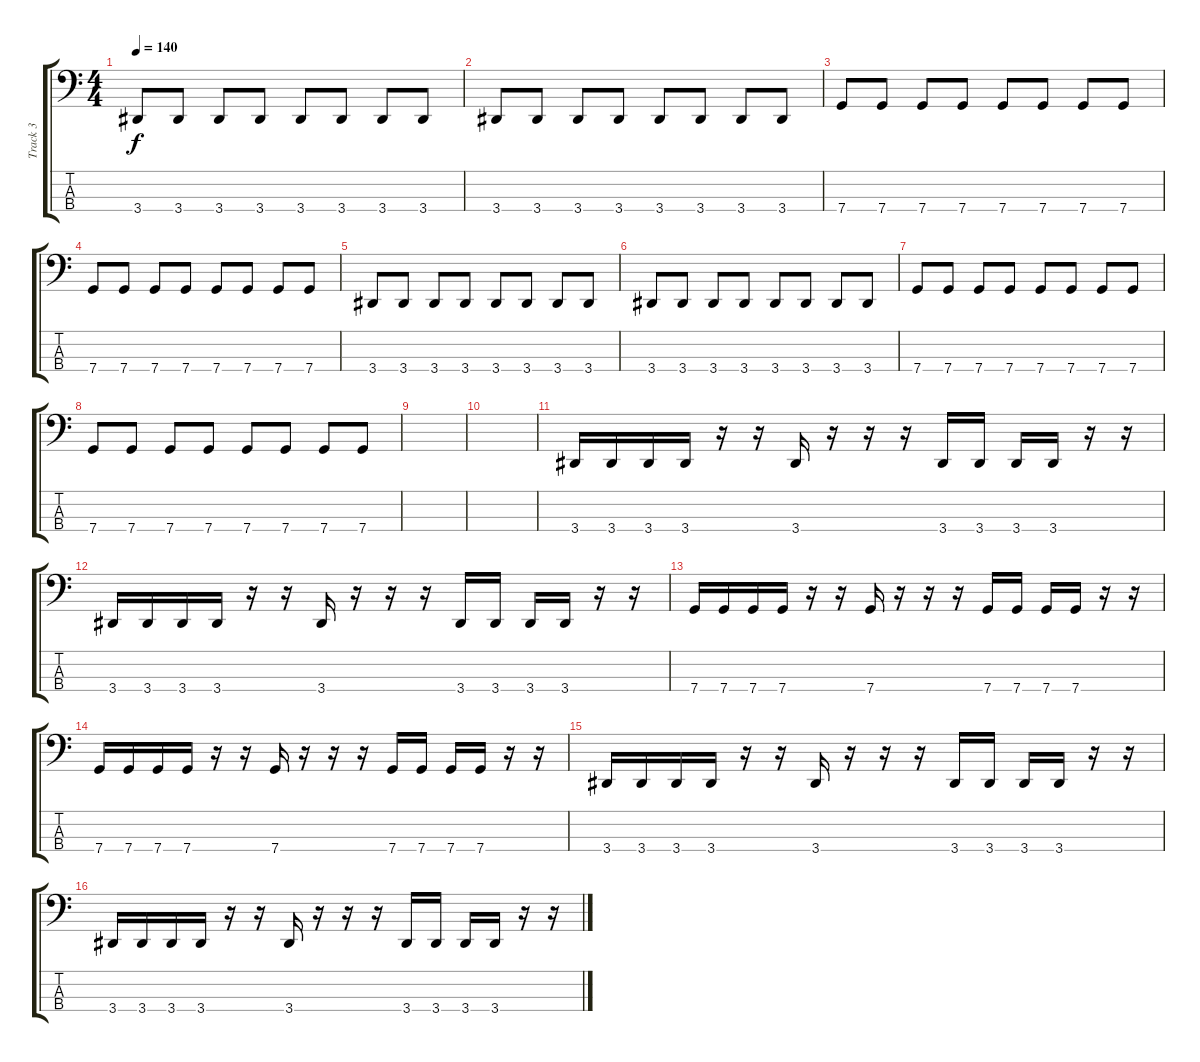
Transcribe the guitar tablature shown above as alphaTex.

\track ("Track 3" "Track 3") {instrument electricbasspick}
\staff {score tabs}
\tuning (F2 C2 G1 C1) {hide}
\ts (4 4)
\tempo 140
\clef f4
\ks c
3.4.8{dy f} 3.4.8 3.4.8 3.4.8 3.4.8 3.4.8 3.4.8 3.4.8 |
3.4.8 3.4.8 3.4.8 3.4.8 3.4.8 3.4.8 3.4.8 3.4.8 |
7.4.8 7.4.8 7.4.8 7.4.8 7.4.8 7.4.8 7.4.8 7.4.8 |
7.4.8 7.4.8 7.4.8 7.4.8 7.4.8 7.4.8 7.4.8 7.4.8 |
3.4.8 3.4.8 3.4.8 3.4.8 3.4.8 3.4.8 3.4.8 3.4.8 |
3.4.8 3.4.8 3.4.8 3.4.8 3.4.8 3.4.8 3.4.8 3.4.8 |
7.4.8 7.4.8 7.4.8 7.4.8 7.4.8 7.4.8 7.4.8 7.4.8 |
7.4.8 7.4.8 7.4.8 7.4.8 7.4.8 7.4.8 7.4.8 7.4.8 |
|
|
3.4.16 3.4.16 3.4.16 3.4.16 r.16 r.16 3.4.16 r.16 r.16 r.16 3.4.16 3.4.16 3.4.16 3.4.16 r.16 r.16 |
3.4.16 3.4.16 3.4.16 3.4.16 r.16 r.16 3.4.16 r.16 r.16 r.16 3.4.16 3.4.16 3.4.16 3.4.16 r.16 r.16 |
7.4.16 7.4.16 7.4.16 7.4.16 r.16 r.16 7.4.16 r.16 r.16 r.16 7.4.16 7.4.16 7.4.16 7.4.16 r.16 r.16 |
7.4.16 7.4.16 7.4.16 7.4.16 r.16 r.16 7.4.16 r.16 r.16 r.16 7.4.16 7.4.16 7.4.16 7.4.16 r.16 r.16 |
3.4.16 3.4.16 3.4.16 3.4.16 r.16 r.16 3.4.16 r.16 r.16 r.16 3.4.16 3.4.16 3.4.16 3.4.16 r.16 r.16 |
3.4.16 3.4.16 3.4.16 3.4.16 r.16 r.16 3.4.16 r.16 r.16 r.16 3.4.16 3.4.16 3.4.16 3.4.16 r.16 r.16
